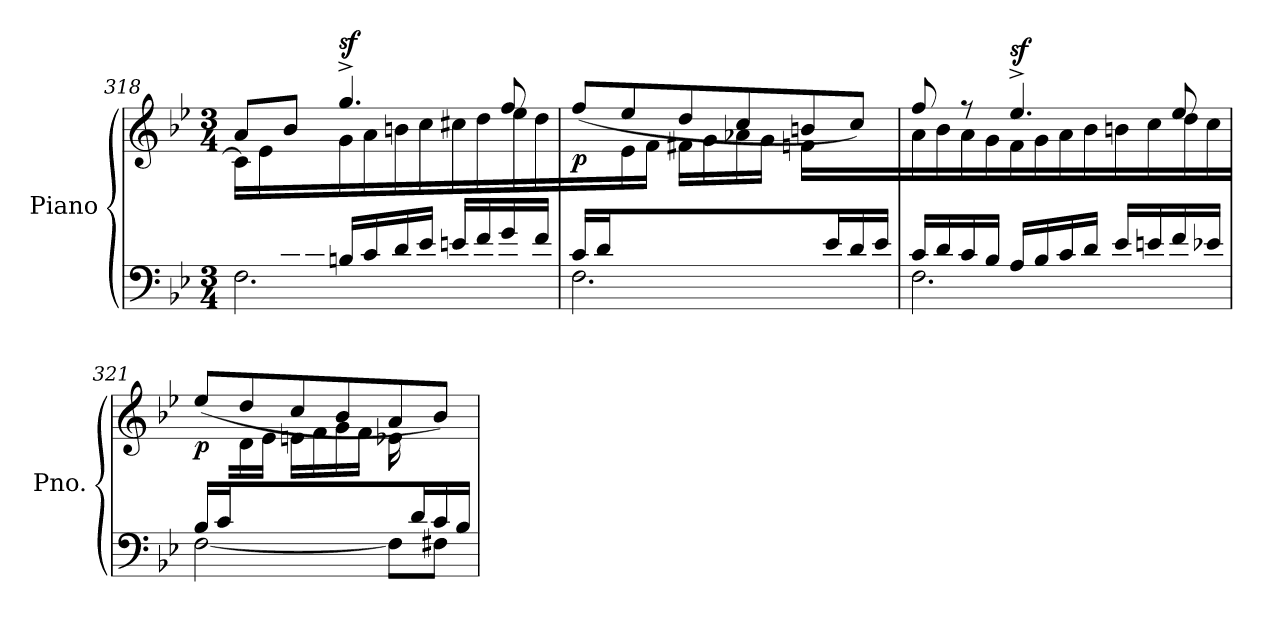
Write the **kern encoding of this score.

**kern	**kern	**dynam
*part1	*part1	*part1
*staff2	*staff1	*staff1/2
*I"Piano	*	*
*I'Pno.	*	*
!!LO:LB:g=z
*clefF4	*clefG2	*
*k[b-e-]	*k[b-e-]	*
*M3/4	*M3/4	*
=318	=318	=318
*^	*^	*
*	*^	*	*	*
8ryy	4ryy	2.F\	8a/L	16c\LL]	.
.	.	.	.	16e-\	.
16d/	.	.	8b-/J	8ryy	.
16c/JJ	.	.	.	.	.
!	!	!	!	!	!LO:DY:a
2ryy	16Bn/LL	.	4.gg^/	16g\LL	sf
.	16c/	.	.	16a\	.
.	16d/	.	.	16bn\	.
.	16e-/JJ	.	.	16cc\JJ	.
.	16en/LL	.	.	16cc#X\LL	.
.	16f/	.	.	16dd\	.
.	16g/	.	8ff/	16ee-\	.
.	16f/JJ	.	.	16dd\JJ	.
*	*v	*v	*	*	*
=319	=319	=319	=319	=319
!	!	!	!	!LO:DY:b
16c/LL	2.F\	(8ff/L	8ryy	p
16d/	.	.	.	.
4..ryy	.	8ee-/	16e-\	.
.	.	.	16f\JJ	.
.	.	8dd/	16f#X\LL	.
.	.	.	16g\	.
.	.	8cc/	16a-X\	.
.	.	.	16g\JJ	.
.	.	8bn/	16fn\LL	.
16e-/	.	.	8.ryy	.
16d/	.	8cc/J)	.	.
16e-/JJ	.	.	.	.
!!LO:LB:g=z	!!
=320	=320	=320	=320	=320
16c/LL	2.F\	8ff/	16a\LL	.
16d/	.	.	16b-\	.
16c/	.	8r	16a\	.
16B-/JJ	.	.	16g\JJ	.
!	!	!	!	!LO:DY:a
16A/LL	.	4.ee-^/	16f\LL	sf
16B-/	.	.	16g\	.
16c/	.	.	16a\	.
16d/JJ	.	.	16b-\JJ	.
16e-/LL	.	.	16bn\LL	.
16en/	.	.	16cc\	.
16f/	.	8ee-/	16dd\	.
16e-X/JJ	.	.	16cc\JJ	.
=321	=321	=321	=321	=321
!	!	!	!	!LO:DY:b
16B-/LL	[<2F\	(8ee-/L	8ryy	p
16c/	.	.	.	.
4..ryy	.	8dd/	16d\	.
.	.	.	16e-\JJ	.
.	.	8cc/	16en\LL	.
.	.	.	16f\	.
.	.	8b-/	16g\	.
.	.	.	16f\JJ	.
.	8F\L]	8a/	16e-X\LL	.
16d/	.	.	8.ryy	.
16c/	8F#X\J	8b-/J)	.	.
16B-/JJ	.	.	.	.
*v	*v	*	*	*
*	*v	*v	*
=	=	=
*-	*-	*-
